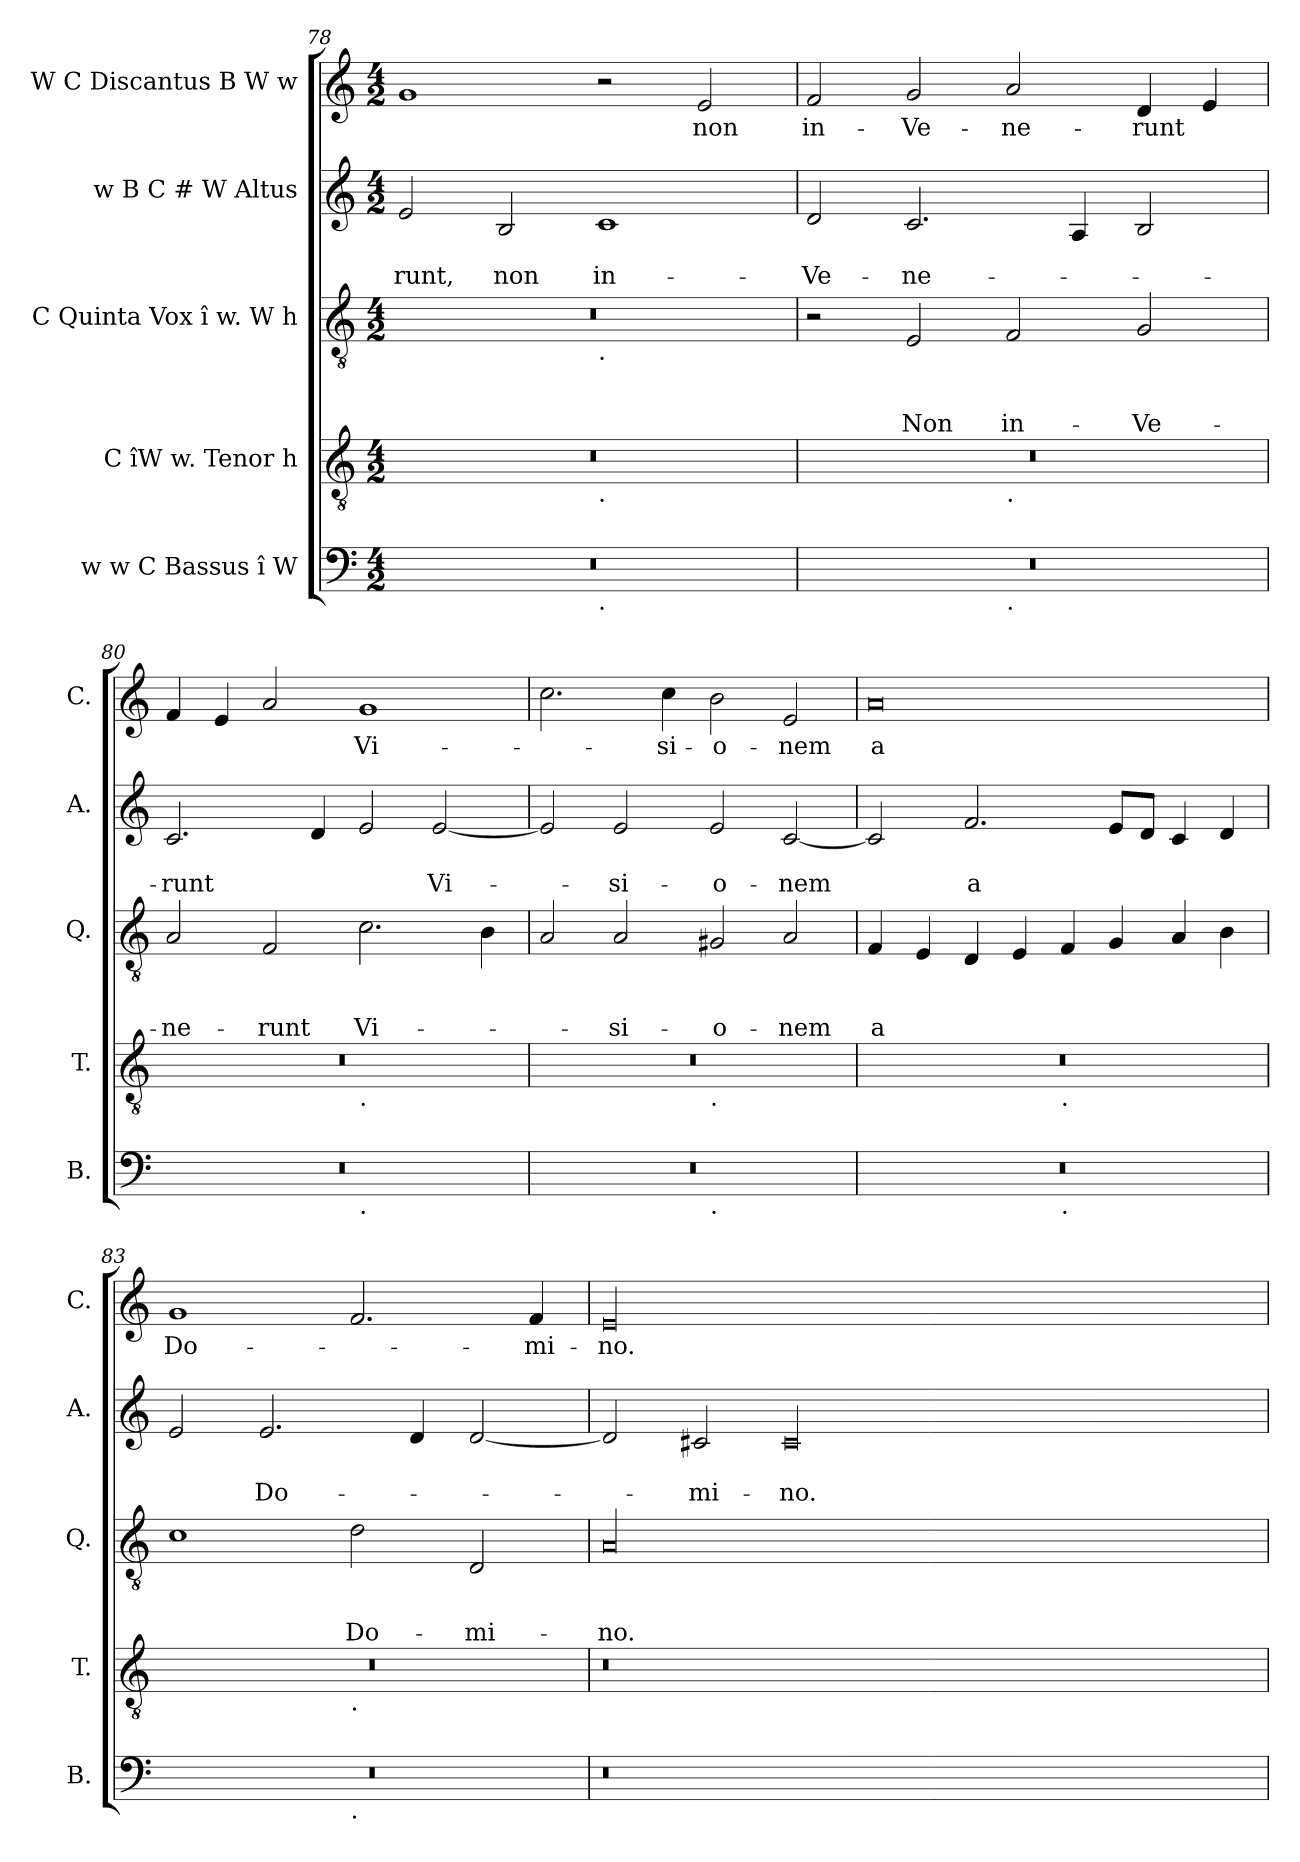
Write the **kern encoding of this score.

**kern	**kern	**kern	**text	**text	**text	**kern	**text	**text	**kern	**text
*part5	*part4	*part3	*part3	*part3	*part3	*part2	*part2	*part2	*part1	*part1
*staff5	*staff4	*staff3	*staff3	*staff3	*staff3	*staff2	*staff2	*staff2	*staff1	*staff1
*I"w w C Bassus î W	*I"C îW w. Tenor h	*I"C Quinta Vox î w. W h	*	*	*	*I"w B C # W Altus	*	*	*I"W C Discantus B W w	*
*I'B.	*I'T.	*I'Q.	*	*	*	*I'A.	*	*	*I'C.	*
*clefF4	*clefGv2	*clefGv2	*	*	*	*clefG2	*	*	*clefG2	*
*k[]	*k[]	*k[]	*	*	*	*k[]	*	*	*k[]	*
*C:	*C:	*C:	*	*	*	*C:	*	*	*C:	*
*M4/2	*M4/2	*M4/2	*	*	*	*M4/2	*	*	*M4/2	*
=78	=78	=78	=78	=78	=78	=78	=78	=78	=78	=78
!	!	!	!	!	!	!	!	!LO:LY:b	!	!
*^	*^	*^	*	*	*	*	*	*	*	*
0r	1ryy	0r	1ryy	0r	1ryy	.	.	.	2e/	.	-runt,	1g	.
!	!	!	!	!	!	!	!	!	!	!	!LO:LY:b	!	!
.	.	.	.	.	.	.	.	.	2B/	.	non	.	.
!	!	!	!	!	!LO:TX:b:t=.	!	!	!	!	!	!	!	!
!	!	!	!LO:TX:b:t=.	!	!	!	!	!	!	!	!	!	!
!	!LO:TX:b:t=.	!	!	!	!	!	!	!	!	!	!	!	!
!	!	!	!	!	!	!	!	!	!	!	!LO:LY:b	!	!
.	1ryy	.	1ryy	.	1ryy	.	.	.	1c	.	in-	2r	.
!	!	!	!	!	!	!	!	!	!	!	!	!	!LO:LY:b
.	.	.	.	.	.	.	.	.	.	.	.	2e/	non
=79	=79	=79	=79	=79	=79	=79	=79	=79	=79	=79	=79	=79	=79
!	!	!	!	!	!	!	!	!	!	!	!LO:LY:b	!	!LO:LY:b
*	*	*	*	*v	*v	*	*	*	*	*	*	*	*
0r	1ryy	0r	1ryy	2r	.	.	.	2d/	.	-Ve-	2f/	in-
!	!	!	!	!	!	!	!LO:LY:b	!	!	!LO:LY:b	!	!LO:LY:b
.	.	.	.	2E/	.	.	Non	2.c/	.	-ne-	2g/	-Ve-
!	!	!	!LO:TX:b:t=.	!	!	!	!	!	!	!	!	!
!	!LO:TX:b:t=.	!	!	!	!	!	!	!	!	!	!	!
!	!	!	!	!	!	!	!LO:LY:b	!	!	!	!	!LO:LY:b
.	1ryy	.	1ryy	2F/	.	.	in-	.	.	.	2a/	-ne-
.	.	.	.	.	.	.	.	4A/	.	.	.	.
!	!	!	!	!	!	!	!LO:LY:b	!	!	!	!	!LO:LY:b
.	.	.	.	2G/	.	.	-Ve-	2B/	.	.	4d/	-runt
.	.	.	.	.	.	.	.	.	.	.	4e/	.
=80	=80	=80	=80	=80	=80	=80	=80	=80	=80	=80	=80	=80
!	!	!	!	!	!	!	!LO:LY:b	!	!	!LO:LY:b	!	!
0r	1ryy	0r	1ryy	2A/	.	.	-ne-	2.c/	.	-runt	4f/	.
.	.	.	.	.	.	.	.	.	.	.	4e/	.
!	!	!	!	!	!	!	!LO:LY:b	!	!	!	!	!
.	.	.	.	2F/	.	.	-runt	.	.	.	2a/	.
.	.	.	.	.	.	.	.	4d/	.	.	.	.
!	!	!	!LO:TX:b:t=.	!	!	!	!	!	!	!	!	!
!	!LO:TX:b:t=.	!	!	!	!	!	!	!	!	!	!	!
!	!	!	!	!	!	!	!LO:LY:b	!	!	!	!	!LO:LY:b
.	1ryy	.	1ryy	2.c\	.	.	Vi-	2e/	.	.	1g	Vi-
!	!	!	!	!	!	!	!	!	!	!LO:LY:b	!	!
.	.	.	.	.	.	.	.	[>2e/	.	Vi-	.	.
.	.	.	.	4B\	.	.	.	.	.	.	.	.
!!LO:PB:g=z
=81	=81	=81	=81	=81	=81	=81	=81	=81	=81	=81	=81	=81
0r	1ryy	0r	1ryy	2A/	.	.	.	2e/]	.	.	2.cc\	.
!	!	!	!	!	!	!	!LO:LY:b	!	!	!LO:LY:b	!	!
.	.	.	.	2A/	.	.	-si-	2e/	.	-si-	.	.
!	!	!	!	!	!	!	!	!	!	!	!	!LO:LY:b
.	.	.	.	.	.	.	.	.	.	.	4cc\	-si-
!	!	!	!LO:TX:b:t=.	!	!	!	!	!	!	!	!	!
!	!LO:TX:b:t=.	!	!	!	!	!	!	!	!	!	!	!
!	!	!	!	!	!	!	!LO:LY:b	!	!	!LO:LY:b	!	!LO:LY:b
.	1ryy	.	1ryy	2G#X/	.	.	-o-	2e/	.	-o-	2b\	-o-
!	!	!	!	!	!	!	!LO:LY:b	!	!	!LO:LY:b	!	!LO:LY:b
.	.	.	.	2A/	.	.	-nem	[<2c/	.	-nem	2e/	-nem
=82	=82	=82	=82	=82	=82	=82	=82	=82	=82	=82	=82	=82
!	!	!	!	!	!	!	!LO:LY:b	!	!	!	!	!LO:LY:b:rj
0r	1ryy	0r	1ryy	4F/	.	.	a	2c/]	.	.	0a	a
.	.	.	.	4E/	.	.	.	.	.	.	.	.
!	!	!	!	!	!	!	!	!	!	!LO:LY:b	!	!
.	.	.	.	4D/	.	.	.	2.f/	.	a	.	.
.	.	.	.	4E/	.	.	.	.	.	.	.	.
!	!	!	!LO:TX:b:t=.	!	!	!	!	!	!	!	!	!
!	!LO:TX:b:t=.	!	!	!	!	!	!	!	!	!	!	!
.	1ryy	.	1ryy	4F/	.	.	.	.	.	.	.	.
.	.	.	.	4G/	.	.	.	8e/L	.	.	.	.
.	.	.	.	.	.	.	.	8d/J	.	.	.	.
.	.	.	.	4A/	.	.	.	4c/	.	.	.	.
.	.	.	.	4B\	.	.	.	4d/	.	.	.	.
=83	=83	=83	=83	=83	=83	=83	=83	=83	=83	=83	=83	=83
!	!	!	!	!	!	!	!	!	!	!	!	!LO:LY:b
0r	1ryy	0r	1ryy	1c	.	.	.	2e/	.	.	1g	Do-
!	!	!	!	!	!	!	!	!	!	!LO:LY:b	!	!
.	.	.	.	.	.	.	.	2.e/	.	Do-	.	.
!	!	!	!LO:TX:b:t=.	!	!	!	!	!	!	!	!	!
!	!LO:TX:b:t=.	!	!	!	!	!	!	!	!	!	!	!
!	!	!	!	!	!	!	!LO:LY:b	!	!	!	!	!
.	1ryy	.	1ryy	2d\	.	.	Do-	.	.	.	2.f/	.
.	.	.	.	.	.	.	.	4d/	.	.	.	.
!	!	!	!	!	!	!	!LO:LY:b	!	!	!	!	!
.	.	.	.	2D/	.	.	-mi-	[<2d/	.	.	.	.
!	!	!	!	!	!	!	!	!	!	!	!	!LO:LY:b
.	.	.	.	.	.	.	.	.	.	.	4f/	-mi-
=84	=84	=84	=84	=84	=84	=84	=84	=84	=84	=84	=84	=84
!LO:N:vis=1	!	!LO:N:vis=1	!	!	!	!	!LO:LY:b	!	!	!	!	!LO:LY:b
*v	*v	*	*	*	*	*	*	*	*	*	*	*
*	*v	*v	*	*	*	*	*	*	*	*	*
0r	0r	00A	.	.	-no.	2d/]	.	.	00e	-no.
!	!	!	!	!	!	!	!	!LO:LY:b	!	!
.	.	.	.	.	.	2c#X/	.	-mi-	.	.
!	!	!	!	!	!	!	!	!LO:LY:b	!	!
.	.	.	.	.	.	00c#	.	-no.	.	.
0.ryy	0.ryy	.	.	.	.	.	.	.	.	.
.	.	1ryy	.	.	.	.	.	.	1ryy	.
=	=	=	=	=	=	=	=	=	=	=
*-	*-	*-	*-	*-	*-	*-	*-	*-	*-	*-
